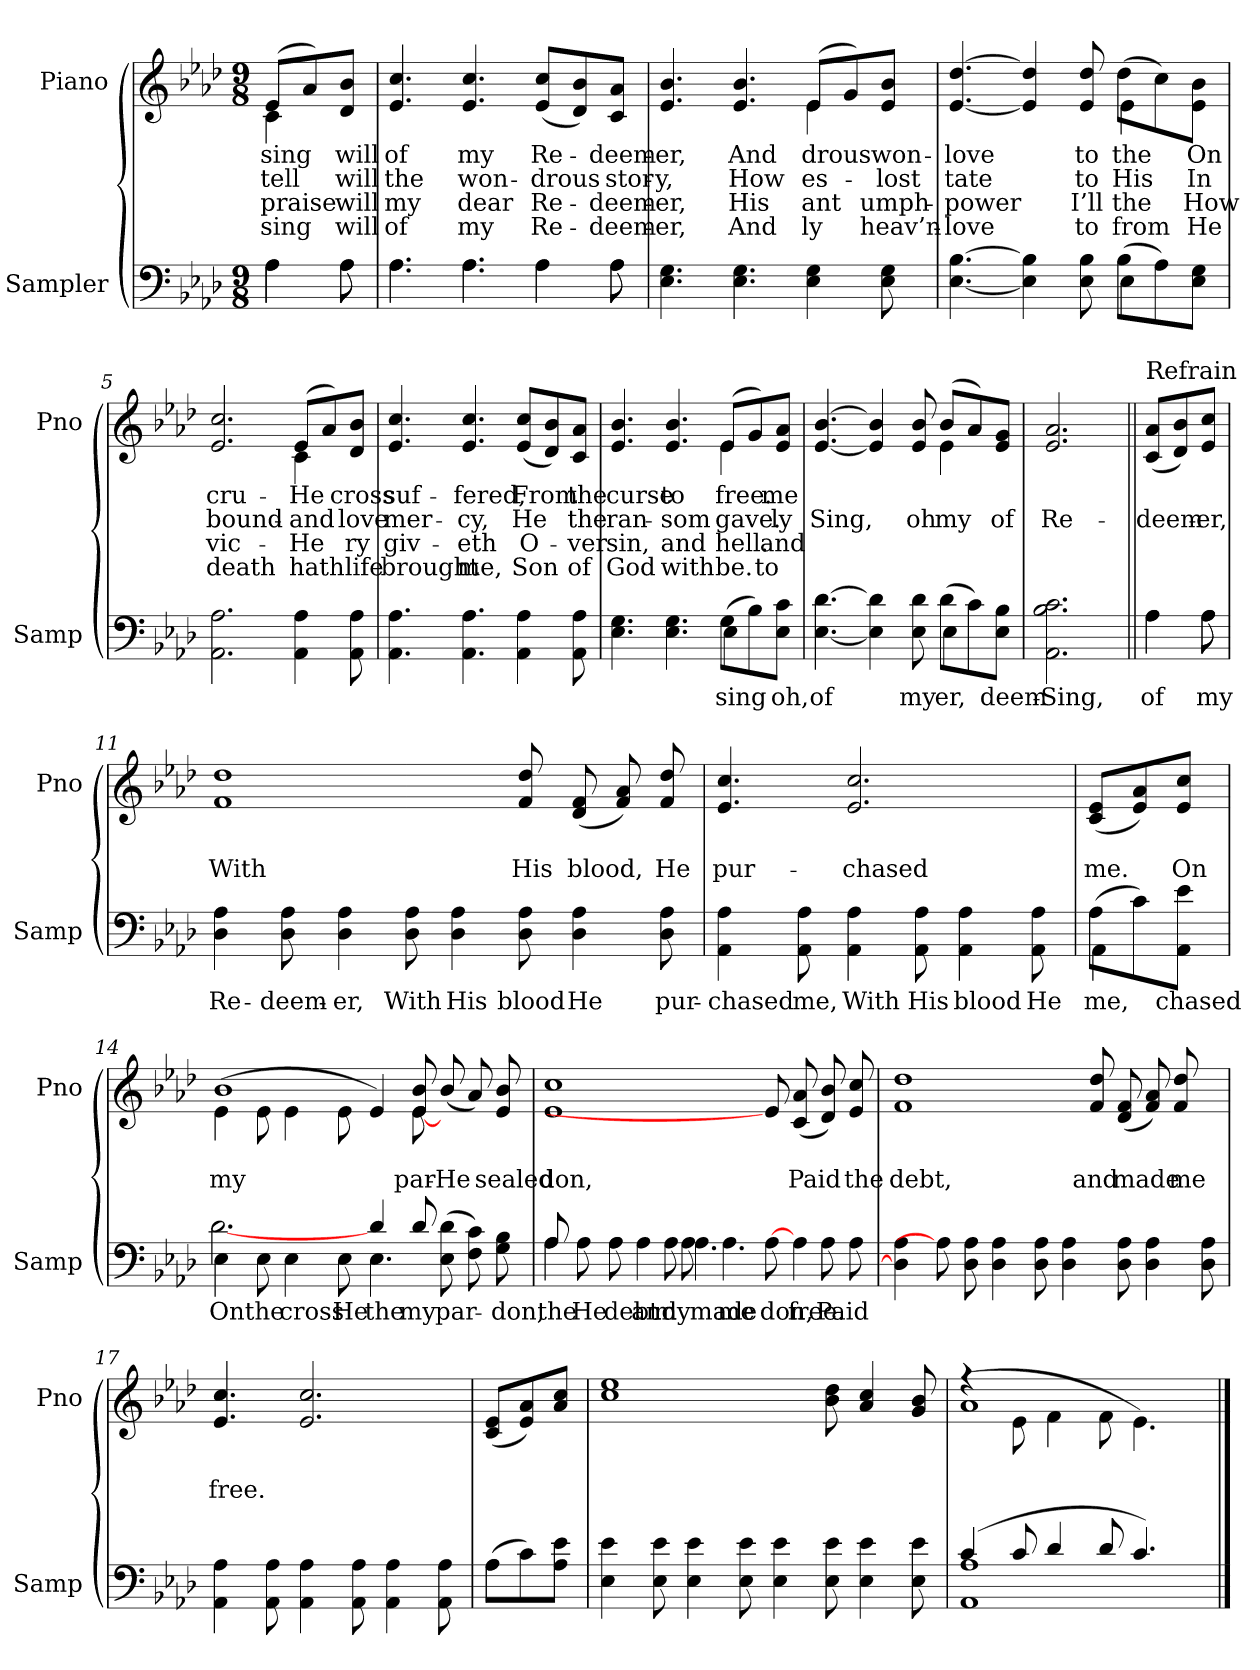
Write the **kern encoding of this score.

**kern	**text	**kern	**text	**text	**text	**text
*part2	*part2	*part1	*part1	*part1	*part1	*part1
*staff2	*staff2	*staff1	*staff1	*staff1	*staff1	*staff1
*I"Sampler	*	*I"Piano	*	*	*	*
*I'Samp	*	*I'Pno	*	*	*	*
*clefF4	*	*clefG2	*	*	*	*
*k[b-e-a-d-]	*	*k[b-e-a-d-]	*	*	*	*
*A-:	*	*A-:	*	*	*	*
*M9/8	*	*M9/8	*	*	*	*
=1	=1	=1	=1	=1	=1	=1
*^	*	*^	*	*	*	*
4A-\	4A-	.	(8e-/L	4c	sing	tell	praise	sing
.	.	.	8a-/)	.	.	.	.	.
8A-\	8A-	.	8d-/ 8b-/J	8ryy	will	will	will	will
*	*	*	*v	*v	*	*	*	*
=2	=2	=2	=2	=2	=2	=2	=2
4.A-\	4.A-	.	4.e-/ 4.cc/	of	the	my	of
4.A-\	4.A-	.	4.e-/ 4.cc/	my	won-	dear	my
4A-\	4A-	.	(8e-/ 8cc/L	Re-	-drous	Re-	Re-
.	.	.	8d-/ 8b-/)	.	.	.	.
8A-\	8A-	.	8c/ 8a-/J	-deem-	stor-	-deem-	-deem-
*v	*v	*	*	*	*	*	*
=3	=3	=3	=3	=3	=3	=3
*	*	*^	*	*	*	*
4.E-\ 4.G\	.	4.e-/ 4.b-/	2.ryy	-er,	-y,	-er,	-er,
4.E-\ 4.G\	.	4.e-/ 4.b-/	.	And	How	His	And
4E-\ 4G\	.	(8e-/L	4e-	-drous	es-	-ant	-ly
.	.	8g/)	.	.	.	.	.
8E-\ 8G\	.	8e-/ 8b-/J	8ryy	won-	lost	-umph-	heav’n-
=4	=4	=4	=4	=4	=4	=4	=4
*^	*	*	*	*	*	*	*
[4.E-\ [4.B-\	2.ryy	.	[4.e-/ [4.dd-/	2.ryy	love	-tate	power	love
4E-\] 4B-\]	.	.	4e-/] 4dd-/]	.	.	.	.	.
8E-\ 8B-\	.	.	8e-/ 8dd-/	.	to	to	I’ll	to
(8B-\L	4E-	.	(8dd-\L	4e-	the	His	the	from
8A-\)	.	.	8cc\)	.	.	.	.	.
8E-\ 8G\J	8ryy	.	8e-\ 8b-\J	8ryy	On	In	How	He
*v	*v	*	*	*	*	*	*	*
=5	=5	=5	=5	=5	=5	=5	=5
2.AA-\ 2.A-\	.	2.e-/ 2.cc/	2.ryy	cru-	bound-	vic-	death
4AA-\ 4A-\	.	(8e-/L	4c	He	and	He	hath
.	.	8a-/)	.	.	.	.	.
8AA-\ 8A-\	.	8d-/ 8b-/J	8ryy	cross	love	-ry	life
*	*	*v	*v	*	*	*	*
=6	=6	=6	=6	=6	=6	=6
4.AA-\ 4.A-\	.	4.e-/ 4.cc/	suf-	mer-	giv-	brought
4.AA-\ 4.A-\	.	4.e-/ 4.cc/	-fered,	-cy,	-eth	me,
4AA-\ 4A-\	.	(8e-/ 8cc/L	From	He	O-	Son
.	.	8d-/ 8b-/)	.	.	.	.
8AA-\ 8A-\	.	8c/ 8a-/J	the	the	-ver	of
=7	=7	=7	=7	=7	=7	=7
*^	*	*^	*	*	*	*
4.E-\ 4.G\	2.ryy	.	4.e-/ 4.b-/	2.ryy	curse	ran-	sin,	God
4.E-\ 4.G\	.	.	4.e-/ 4.b-/	.	to	-som	and	with
(8G\L	4E-	sing	(8e-/L	4e-	free.	gave.	hell.	be.
8B-\)	.	.	8g/)	.	.	.	.	.
8E-\ 8c\J	8ryy	oh,	8e-/ 8a-/J	8ryy	me	-ly	and	to
=8	=8	=8	=8	=8	=8	=8	=8	=8
[4.E-\ [4.d-\	2.ryy	of	[4.e-/ [4.b-/	2.ryy	.	Sing,	.	.
4E-\] 4d-\]	.	.	4e-/] 4b-/]	.	.	.	.	.
8E-\ 8d-\	.	my	8e-/ 8b-/	.	.	oh	.	.
(8d-\L	4E-	-er,	(8b-/L	4e-	.	my	.	.
8c\)	.	.	8a-/)	.	.	.	.	.
8E-\ 8B-\J	8ryy	-deem-	8e-/ 8g/J	8ryy	.	of	.	.
*v	*v	*	*	*	*	*	*	*
*	*	*v	*v	*	*	*	*
=9	=9	=9	=9	=9	=9	=9
2.AA-\ 2.B-\ 2.c\	Sing,	2.e-/ 2.a-/	.	Re-	.	.
=10||	=10||	=10||	=10||	=10||	=10||	=10||
*^	*	*	*	*	*	*
!	!	!	!LO:TX:t=Refrain	!	!	!	!
4A-\	4A-	of	(8c/ 8a-/L	.	-deem-	.	.
.	.	.	8d-/ 8b-/)	.	.	.	.
8A-\	8A-	my	8e-/ 8cc/J	.	-er,	.	.
*v	*v	*	*	*	*	*	*
=11	=11	=11	=11	=11	=11	=11
4D-\ 4A-\	Re-	1f 1dd-	.	With	.	.
8D-\ 8A-\	-deem-	.	.	.	.	.
4D-\ 4A-\	-er,	.	.	.	.	.
8D-\ 8A-\	With	.	.	.	.	.
4D-\ 4A-\	His	.	.	.	.	.
8D-\ 8A-\	blood	8f/ 8dd-/	.	His	.	.
4D-\ 4A-\	He	(8d-/ 8f/	.	blood,	.	.
.	.	8f/ 8a-/)	.	.	.	.
8D-\ 8A-\	pur-	8f/ 8dd-/	.	He	.	.
=12	=12	=12	=12	=12	=12	=12
4AA-\ 4A-\	-chased	4.e-/ 4.cc/	.	pur-	.	.
8AA-\ 8A-\	me,	.	.	.	.	.
4AA-\ 4A-\	With	2.e-/ 2.cc/	.	-chased	.	.
8AA-\ 8A-\	His	.	.	.	.	.
4AA-\ 4A-\	blood	.	.	.	.	.
8AA-\ 8A-\	He	.	.	.	.	.
=13	=13	=13	=13	=13	=13	=13
*^	*	*	*	*	*	*
(8A-\L	4AA-	me,	(8c/ 8e-/L	.	me.	.	.
8c\)	.	.	8e-/ 8a-/)	.	.	.	.
8AA-\ 8e-\J	8ryy	-chased	8e-/ 8cc/J	.	On	.	.
=14	=14	=14	=14	=14	=14	=14	=14
*	*	*	*^	*	*	*	*
4E-\	[2.d-	On	(4e-\	1b-	.	my	.	.
8E-\	.	the	8e-\	.	.	.	.	.
4E-\	.	cross	4e-\	.	.	.	.	.
8E-\	.	He	8e-\	.	.	.	.	.
4d-/	4.E-	the	4e-/)	.	.	.	.	.
8d-/	.	my	8e-/ 8b-/	[8e-	.	par-	.	.
(8E-\ 8d-\	4.ryy	par-	(8b-/	4.ryy	.	He	.	.
8F\ 8c\)	.	.	8a-/)	.	.	.	.	.
8G\ 8B-\	.	-don,	8e-/ 8b-/	.	.	sealed	.	.
*	*	*	*v	*v	*	*	*	*
=15	=15	=15	=15	=15	=15	=15	=15
8A-/	4A-	the	1e- 1cc	.	-don,	.	.
8A-\	.	He	.	.	.	.	.
4A-\	8A-	debt	.	.	.	.	.
.	4A-	and	.	.	.	.	.
8A-\	.	my	.	.	.	.	.
4.A-\	8A-	made	.	.	.	.	.
.	4.A-	me	.	.	.	.	.
[8A-\	.	-don,	8e-]	.	.	.	.
8ryy	4A-	free.	(8c/ 8a-/	.	Paid	.	.
8A-\	.	Paid	8d-/ 8b-/)	.	.	.	.
8ryy	8A-	.	8e-/ 8cc/	.	the	.	.
*v	*v	*	*	*	*	*	*
=16	=16	=16	=16	=16	=16	=16
4D-\] 4A-\	.	1f 1dd-	.	debt,	.	.
8A-\]	.	.	.	.	.	.
8D-\ 8A-\	.	.	.	.	.	.
4D-\ 4A-\	.	.	.	.	.	.
8D-\ 8A-\	.	.	.	.	.	.
4D-\ 4A-\	.	.	.	.	.	.
.	.	8f/ 8dd-/	.	and	.	.
8D-\ 8A-\	.	(8d-/ 8f/	.	made	.	.
4D-\ 4A-\	.	8f/ 8a-/)	.	.	.	.
.	.	8f/ 8dd-/	.	me	.	.
8D-\ 8A-\	.	8ryy	.	.	.	.
=17	=17	=17	=17	=17	=17	=17
4AA-\ 4A-\	.	4.e-/ 4.cc/	.	free.	.	.
8AA-\ 8A-\	.	.	.	.	.	.
4AA-\ 4A-\	.	2.e-/ 2.cc/	.	.	.	.
8AA-\ 8A-\	.	.	.	.	.	.
4AA-\ 4A-\	.	.	.	.	.	.
8AA-\ 8A-\	.	.	.	.	.	.
=18	=18	=18	=18	=18	=18	=18
*^	*	*	*	*	*	*
(8A-\L	4A-	.	(8c/ 8e-/L	.	.	.	.
8c\)	.	.	8e-/ 8a-/)	.	.	.	.
8A-\ 8e-\J	8ryy	.	8a-/ 8cc/J	.	.	.	.
*v	*v	*	*	*	*	*	*
=19	=19	=19	=19	=19	=19	=19
4E-\ 4e-\	.	1cc 1ee-	.	.	.	.
8E-\ 8e-\	.	.	.	.	.	.
4E-\ 4e-\	.	.	.	.	.	.
8E-\ 8e-\	.	.	.	.	.	.
4E-\ 4e-\	.	.	.	.	.	.
8E-\ 8e-\	.	8b-\ 8dd-\	.	.	.	.
4E-\ 4e-\	.	4a-/ 4cc/	.	.	.	.
8E-\ 8e-\	.	8g/ 8b-/	.	.	.	.
=20	=20	=20	=20	=20	=20	=20
*^	*	*^	*	*	*	*
(4c/	1AA- 1A-	.	(4r	1a-	.	.	.	.
8c/	.	.	8e-\	.	.	.	.	.
4d-/	.	.	4f\	.	.	.	.	.
8d-/	.	.	8f\	.	.	.	.	.
4.c/)	.	.	4.e-\)	.	.	.	.	.
.	8ryy	.	.	8ryy	.	.	.	.
*v	*v	*	*	*	*	*	*	*
*	*	*v	*v	*	*	*	*
==	==	==	==	==	==	==
*-	*-	*-	*-	*-	*-	*-
